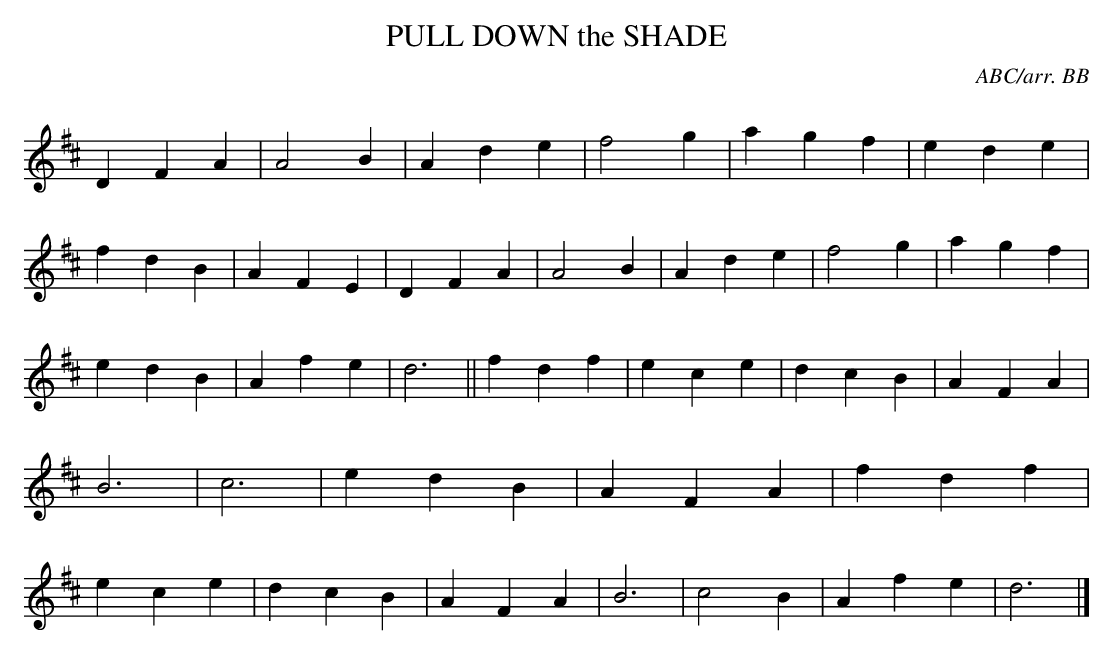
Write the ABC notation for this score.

X:1
T:PULL DOWN the SHADE\
C:ABC/arr. BB\
Q:160\
L:1/4\
M:3/4\
K:D\
DFA|A2B|Ade|f2g|agf|ede|fdB|AFE|\
DFA|A2B|Ade|f2g|agf|edB|Afe|d3||\
fdf|ece|dcB|AFA|B3|c3|edB|AFA|\
fdf|ece|dcB|AFA|B3|c2B|Afe|d3|]\
\
\
